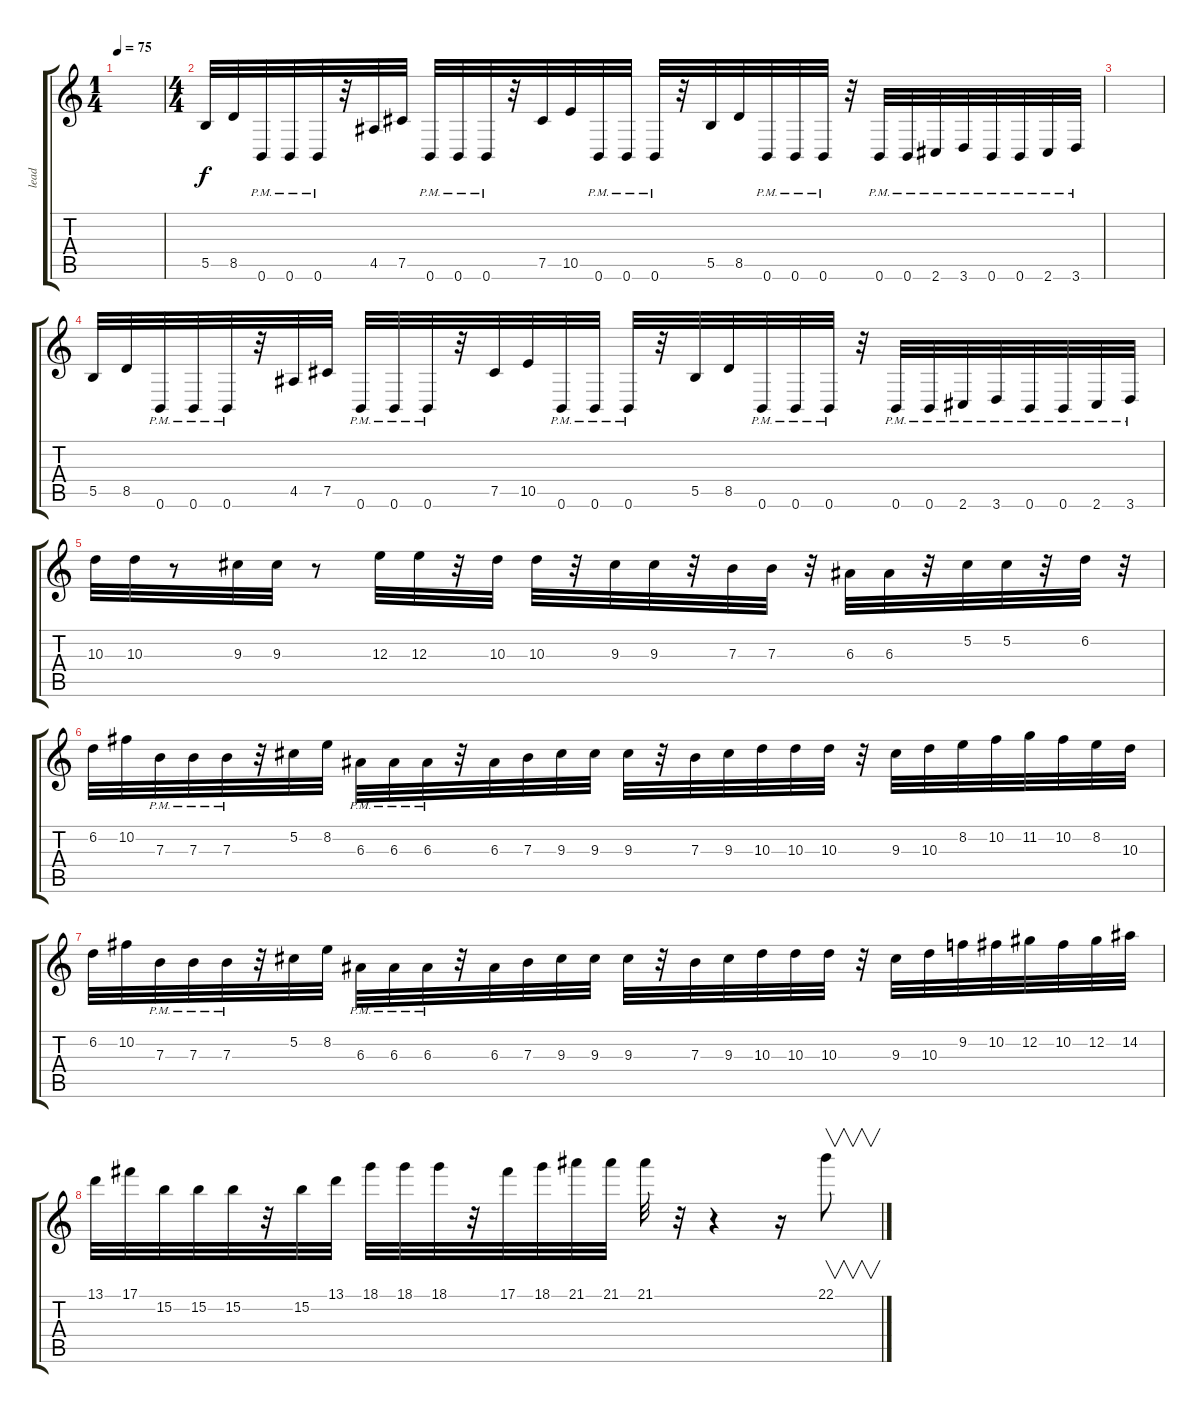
\track ("lead" "lead") {instrument overdrivenguitar}
\staff {score tabs}
\tuning (Db4 Ab3 E3 B2 Gb2 B1) {hide}
\ts (1 4)
\tempo 75
\clef g2
\ks c
|
\ts (4 4)
5.5.32 8.5.32 0.6{pm}.32 0.6{pm}.32 0.6{pm}.32 r.32 4.5.32 7.5.32 0.6{pm}.32 0.6{pm}.32 0.6{pm}.32 r.32 7.5.32 10.5.32 0.6{pm}.32 0.6{pm}.32 0.6{pm}.32 r.32 5.5.32 8.5.32 0.6{pm}.32 0.6{pm}.32 0.6{pm}.32 r.32 0.6{pm}.32 0.6{pm}.32 2.6{pm}.32 3.6{pm}.32 0.6{pm}.32 0.6{pm}.32 2.6{pm}.32 3.6{pm}.32 |
|
5.5.32 8.5.32 0.6{pm}.32 0.6{pm}.32 0.6{pm}.32 r.32 4.5.32 7.5.32 0.6{pm}.32 0.6{pm}.32 0.6{pm}.32 r.32 7.5.32 10.5.32 0.6{pm}.32 0.6{pm}.32 0.6{pm}.32 r.32 5.5.32 8.5.32 0.6{pm}.32 0.6{pm}.32 0.6{pm}.32 r.32 0.6{pm}.32 0.6{pm}.32 2.6{pm}.32 3.6{pm}.32 0.6{pm}.32 0.6{pm}.32 2.6{pm}.32 3.6{pm}.32 |
10.3.32 10.3.32 r.8 9.3.32 9.3.32 r.8 12.3.32 12.3.32 r.32 10.3.32 10.3.32 r.32 9.3.32 9.3.32 r.32 7.3.32 7.3.32 r.32 6.3.32 6.3.32 r.32 5.2.32 5.2.32 r.32 6.2.32 r.32 |
6.2.32 10.2.32 7.3{pm}.32 7.3{pm}.32 7.3{pm}.32 r.32 5.2.32 8.2.32 6.3{pm}.32 6.3{pm}.32 6.3{pm}.32 r.32 6.3.32 7.3.32 9.3.32 9.3.32 9.3.32 r.32 7.3.32 9.3.32 10.3.32 10.3.32 10.3.32 r.32 9.3.32 10.3.32 8.2.32 10.2.32 11.2.32 10.2.32 8.2.32 10.3.32 |
6.2.32 10.2.32 7.3{pm}.32 7.3{pm}.32 7.3{pm}.32 r.32 5.2.32 8.2.32 6.3{pm}.32 6.3{pm}.32 6.3{pm}.32 r.32 6.3.32 7.3.32 9.3.32 9.3.32 9.3.32 r.32 7.3.32 9.3.32 10.3.32 10.3.32 10.3.32 r.32 9.3.32 10.3.32 9.2.32 10.2.32 12.2.32 10.2.32 12.2.32 14.2.32 |
13.1.32 17.1.32 15.2.32 15.2.32 15.2.32 r.32 15.2.32 13.1.32 18.1.32 18.1.32 18.1.32 r.32 17.1.32 18.1.32 21.1.32 21.1.32 21.1.32 r.32 r.4 r.16 22.1.8{v}
